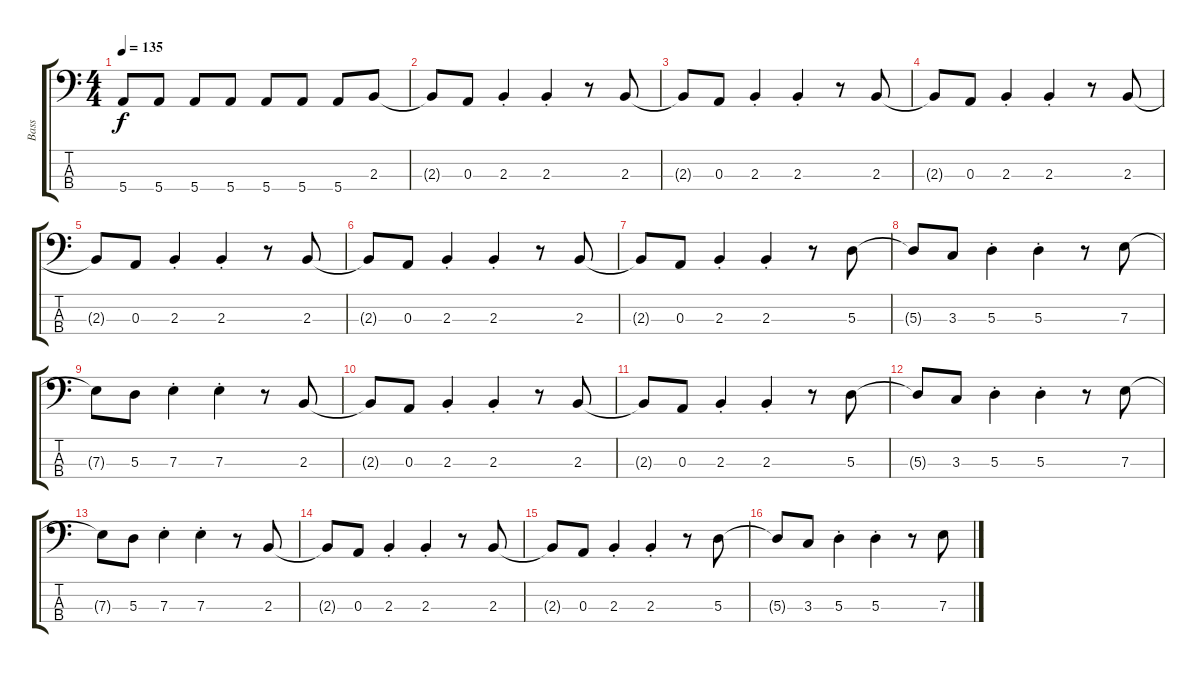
\track ("Bass" "Bass") {instrument electricbassfinger}
\staff {score tabs}
\tuning (G2 D2 A1 E1) {hide}
\ts (4 4)
\tempo 135
\clef f4
\ks c
5.4.8{dy f} 5.4.8 5.4.8 5.4.8 5.4.8 5.4.8 5.4.8 2.3.8 |
2.3{t}.8 0.3.8 2.3{st}.4 2.3{st}.4 r.8 2.3.8 |
2.3{t}.8 0.3.8 2.3{st}.4 2.3{st}.4 r.8 2.3.8 |
2.3{t}.8 0.3.8 2.3{st}.4 2.3{st}.4 r.8 2.3.8 |
2.3{t}.8 0.3.8 2.3{st}.4 2.3{st}.4 r.8 2.3.8 |
2.3{t}.8 0.3.8 2.3{st}.4 2.3{st}.4 r.8 2.3.8 |
2.3{t}.8 0.3.8 2.3{st}.4 2.3{st}.4 r.8 5.3.8 |
5.3{t}.8 3.3.8 5.3{st}.4 5.3{st}.4 r.8 7.3.8 |
7.3{t}.8 5.3.8 7.3{st}.4 7.3{st}.4 r.8 2.3.8 |
2.3{t}.8 0.3.8 2.3{st}.4 2.3{st}.4 r.8 2.3.8 |
2.3{t}.8 0.3.8 2.3{st}.4 2.3{st}.4 r.8 5.3.8 |
5.3{t}.8 3.3.8 5.3{st}.4 5.3{st}.4 r.8 7.3.8 |
7.3{t}.8 5.3.8 7.3{st}.4 7.3{st}.4 r.8 2.3.8 |
2.3{t}.8 0.3.8 2.3{st}.4 2.3{st}.4 r.8 2.3.8 |
2.3{t}.8 0.3.8 2.3{st}.4 2.3{st}.4 r.8 5.3.8 |
5.3{t}.8 3.3.8 5.3{st}.4 5.3{st}.4 r.8 7.3.8
